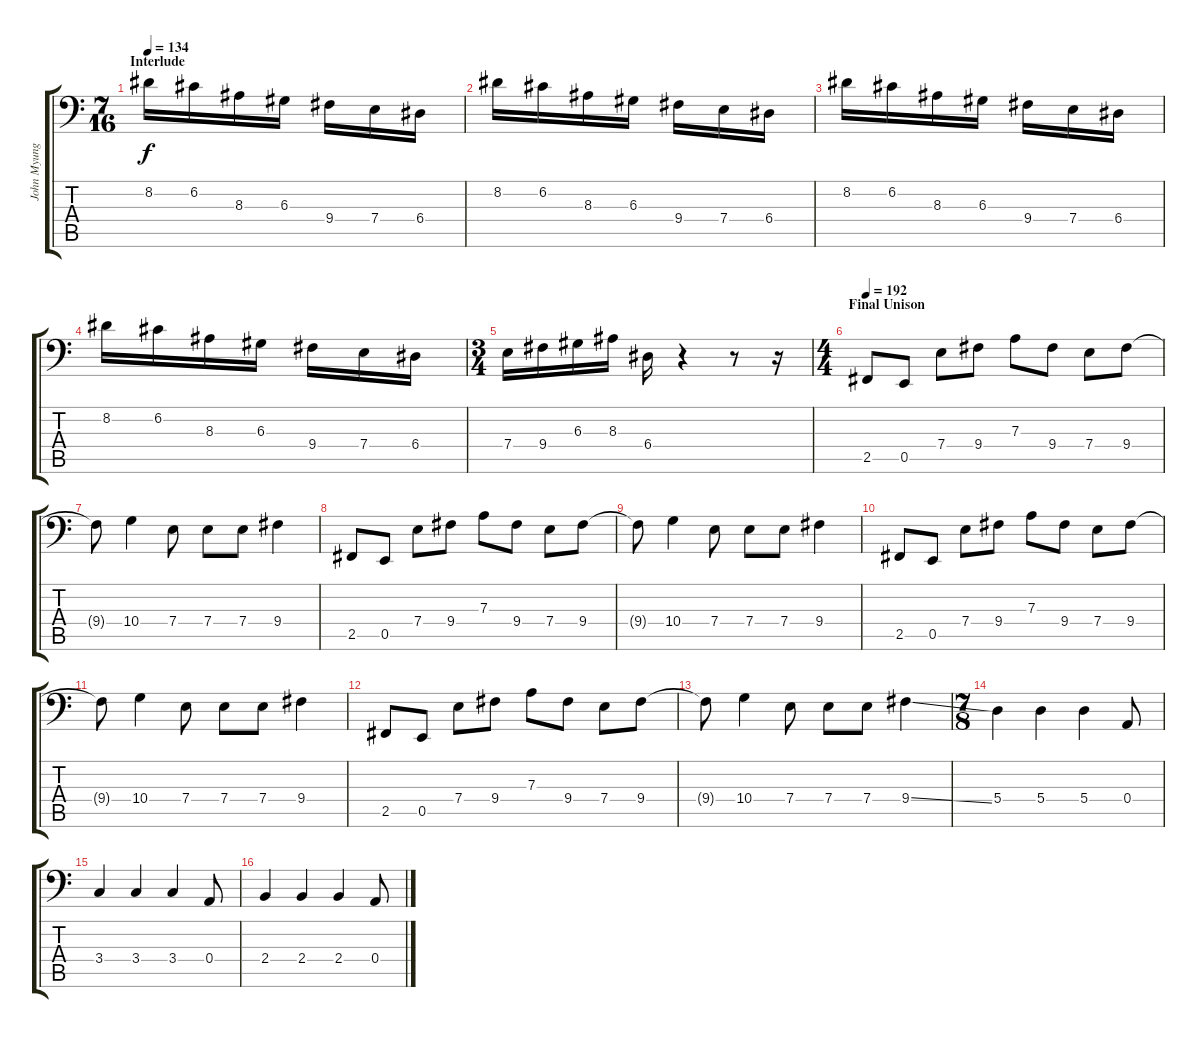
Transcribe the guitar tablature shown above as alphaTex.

\track ("John Myung" "John Myung") {instrument electricbassfinger}
\staff {score tabs}
\tuning (C3 G2 D2 A1 E1 B0) {hide}
\ts (7 16)
\section ("" "Interlude")
\tempo 134
\clef f4
\ks c
8.2.16{dy f} 6.2.16 8.3.16 6.3.16 9.4.16 7.4.16 6.4.16 |
8.2.16 6.2.16 8.3.16 6.3.16 9.4.16 7.4.16 6.4.16 |
8.2.16 6.2.16 8.3.16 6.3.16 9.4.16 7.4.16 6.4.16 |
8.2.16 6.2.16 8.3.16 6.3.16 9.4.16 7.4.16 6.4.16 |
\ts (3 4)
7.4.16 9.4.16 6.3.16 8.3.16 6.4.16 r.4 r.8 r.16 |
\ts (4 4)
\section ("" "Final Unison")
\tempo 192
2.5.8 0.5.8 7.4.8 9.4.8 7.3.8 9.4.8 7.4.8 9.4.8 |
9.4{t}.8 10.4.4 7.4.8 7.4.8 7.4.8 9.4.4 |
2.5.8 0.5.8 7.4.8 9.4.8 7.3.8 9.4.8 7.4.8 9.4.8 |
9.4{t}.8 10.4.4 7.4.8 7.4.8 7.4.8 9.4.4 |
2.5.8 0.5.8 7.4.8 9.4.8 7.3.8 9.4.8 7.4.8 9.4.8 |
9.4{t}.8 10.4.4 7.4.8 7.4.8 7.4.8 9.4.4 |
2.5.8 0.5.8 7.4.8 9.4.8 7.3.8 9.4.8 7.4.8 9.4.8 |
9.4{t}.8 10.4.4 7.4.8 7.4.8 7.4.8 9.4{ss}.4 |
\ts (7 8)
5.4.4 5.4.4 5.4.4 0.4.8 |
3.4.4 3.4.4 3.4.4 0.4.8 |
2.4.4 2.4.4 2.4.4 0.4.8
